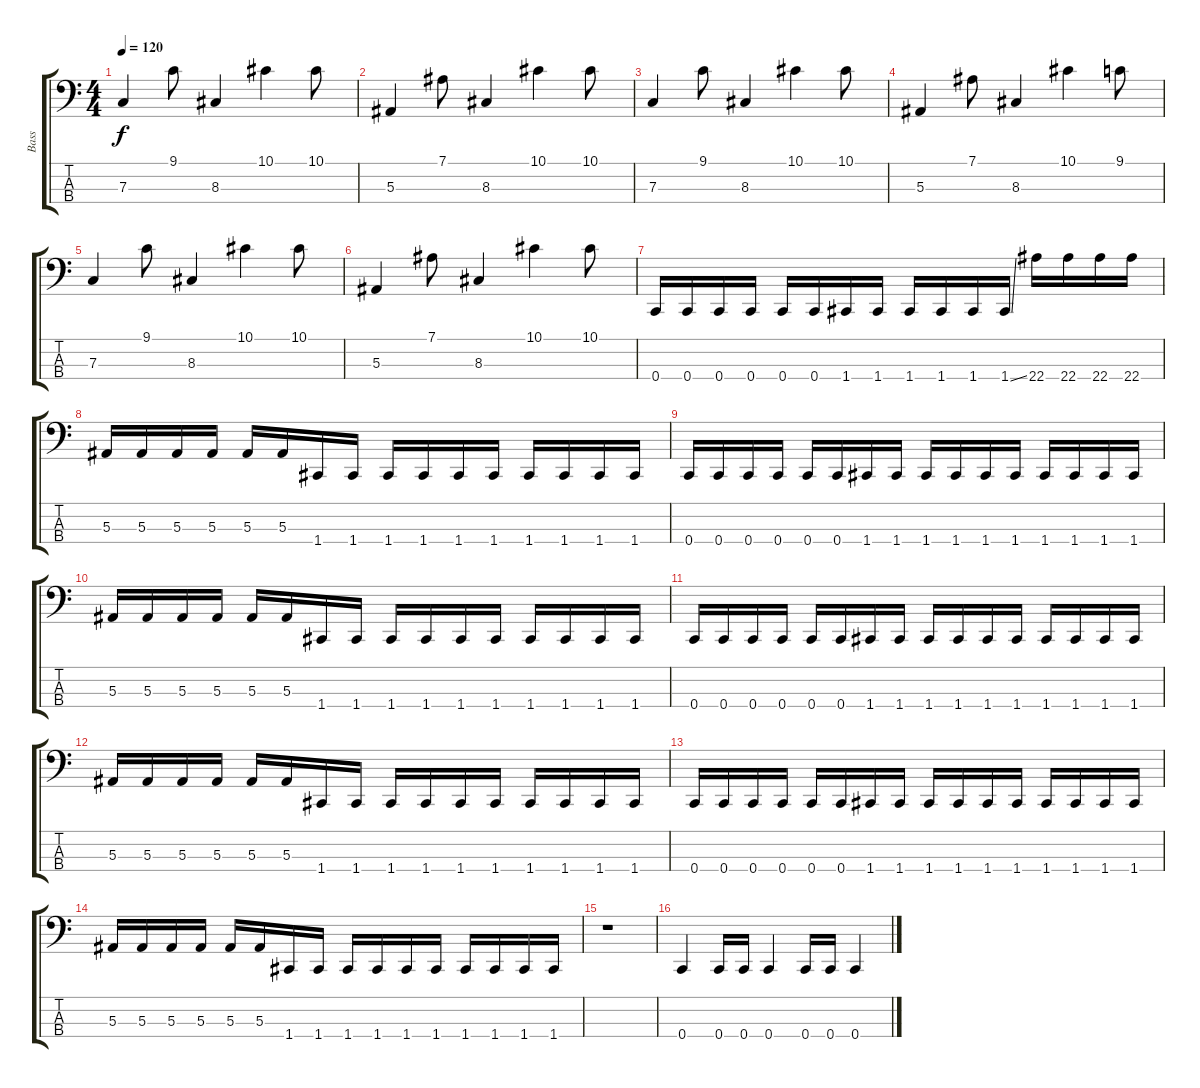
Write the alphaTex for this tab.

\track ("Bass" "Bass") {instrument electricbasspick}
\staff {score tabs}
\tuning (Eb2 Bb1 F1 C1) {hide}
\ts (4 4)
\tempo 120
\clef f4
\ks c
7.3.4{dy f} 9.1.8 8.3.4 10.1.4 10.1.8 |
5.3.4 7.1.8 8.3.4 10.1.4 10.1.8 |
7.3.4 9.1.8 8.3.4 10.1.4 10.1.8 |
5.3.4 7.1.8 8.3.4 10.1.4 9.1.8 |
7.3.4 9.1.8 8.3.4 10.1.4 10.1.8 |
5.3.4 7.1.8 8.3.4 10.1.4 10.1.8 |
\section ("" "")
0.4.16 0.4.16 0.4.16 0.4.16 0.4.16 0.4.16 1.4.16 1.4.16 1.4.16 1.4.16 1.4.16 1.4{ss}.16 22.4.16 22.4.16 22.4.16 22.4.16 |
5.3.16 5.3.16 5.3.16 5.3.16 5.3.16 5.3.16 1.4.16 1.4.16 1.4.16 1.4.16 1.4.16 1.4.16 1.4.16 1.4.16 1.4.16 1.4.16 |
0.4.16 0.4.16 0.4.16 0.4.16 0.4.16 0.4.16 1.4.16 1.4.16 1.4.16 1.4.16 1.4.16 1.4.16 1.4.16 1.4.16 1.4.16 1.4.16 |
5.3.16 5.3.16 5.3.16 5.3.16 5.3.16 5.3.16 1.4.16 1.4.16 1.4.16 1.4.16 1.4.16 1.4.16 1.4.16 1.4.16 1.4.16 1.4.16 |
0.4.16 0.4.16 0.4.16 0.4.16 0.4.16 0.4.16 1.4.16 1.4.16 1.4.16 1.4.16 1.4.16 1.4.16 1.4.16 1.4.16 1.4.16 1.4.16 |
5.3.16 5.3.16 5.3.16 5.3.16 5.3.16 5.3.16 1.4.16 1.4.16 1.4.16 1.4.16 1.4.16 1.4.16 1.4.16 1.4.16 1.4.16 1.4.16 |
0.4.16 0.4.16 0.4.16 0.4.16 0.4.16 0.4.16 1.4.16 1.4.16 1.4.16 1.4.16 1.4.16 1.4.16 1.4.16 1.4.16 1.4.16 1.4.16 |
5.3.16 5.3.16 5.3.16 5.3.16 5.3.16 5.3.16 1.4.16 1.4.16 1.4.16 1.4.16 1.4.16 1.4.16 1.4.16 1.4.16 1.4.16 1.4.16 |
\section ("" "")
r.1 |
0.4.4 0.4.16 0.4.16 0.4.4 0.4.16 0.4.16 0.4.4
